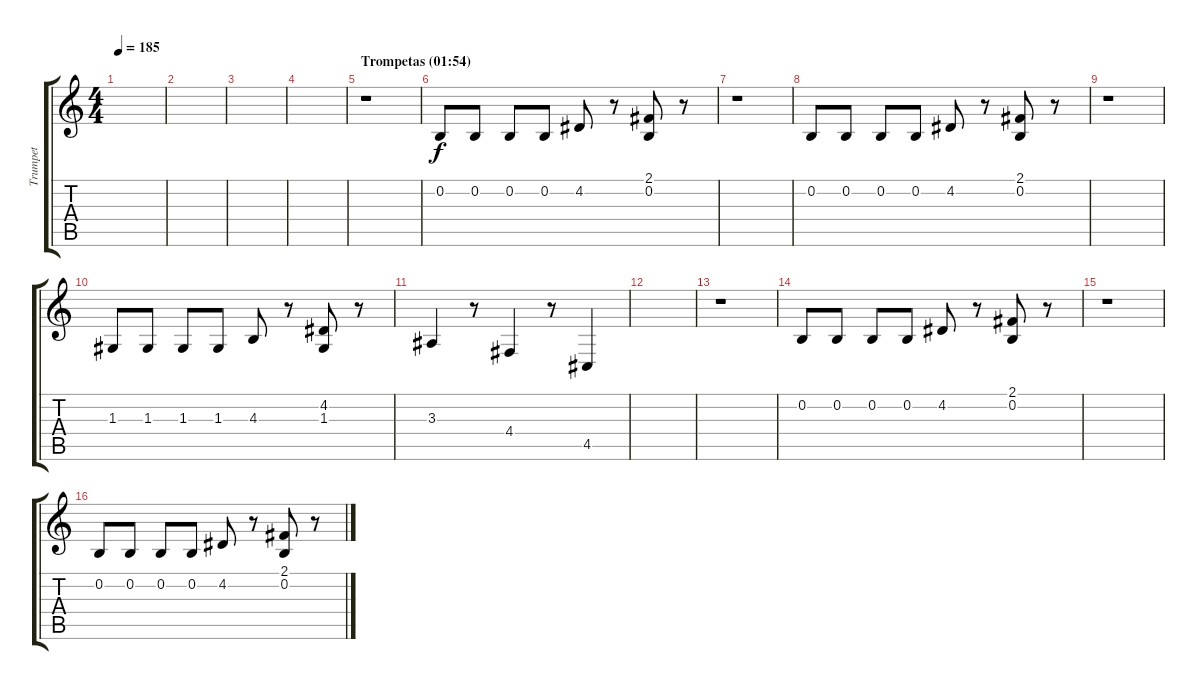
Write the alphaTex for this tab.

\track ("Trumpet" "Trumpet") {instrument trumpet}
\staff {score tabs}
\tuning (E4 B3 G3 D3 A2 E2) {hide}
\ts (4 4)
\tempo 185
\clef g2
\ks c
|
|
|
|
\section ("" "Trompetas (01:54)")
r.1 |
0.2.8 0.2.8 0.2.8 0.2.8 4.2.8 r.8 (2.1 0.2).8 r.8 |
r.1 |
0.2.8 0.2.8 0.2.8 0.2.8 4.2.8 r.8 (2.1 0.2).8 r.8 |
r.1 |
1.3.8 1.3.8 1.3.8 1.3.8 4.3.8 r.8 (4.2 1.3).8 r.8 |
3.3.4 r.8 4.4.4 r.8 4.5.4 |
|
r.1 |
0.2.8 0.2.8 0.2.8 0.2.8 4.2.8 r.8 (2.1 0.2).8 r.8 |
r.1 |
0.2.8 0.2.8 0.2.8 0.2.8 4.2.8 r.8 (2.1 0.2).8 r.8
